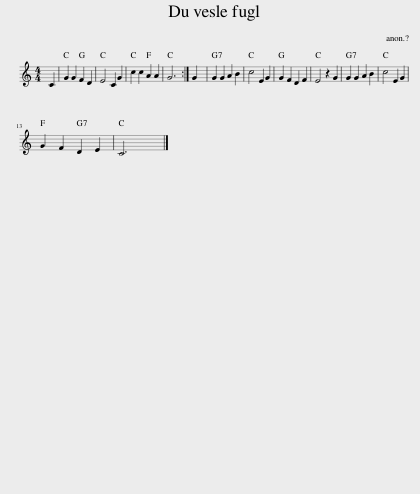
X:1
L:1/8
M:4/4
I:linebreak $
K:C
V:1 treble
V:1
 C2 | G2 G2 F2 D2 | E4 C2 G2 | c2 c2 A2 A2 | G6 :| %5
 G2 | G2 G2 A2 B2 | c4 E2 G2 | G2 F2 D2 F2 | E4 z2 G2 | %10
 G2 G2 A2 B2 | c4 E2 G2 |$ G2 F2 D2 E2 | C6 |] %14
